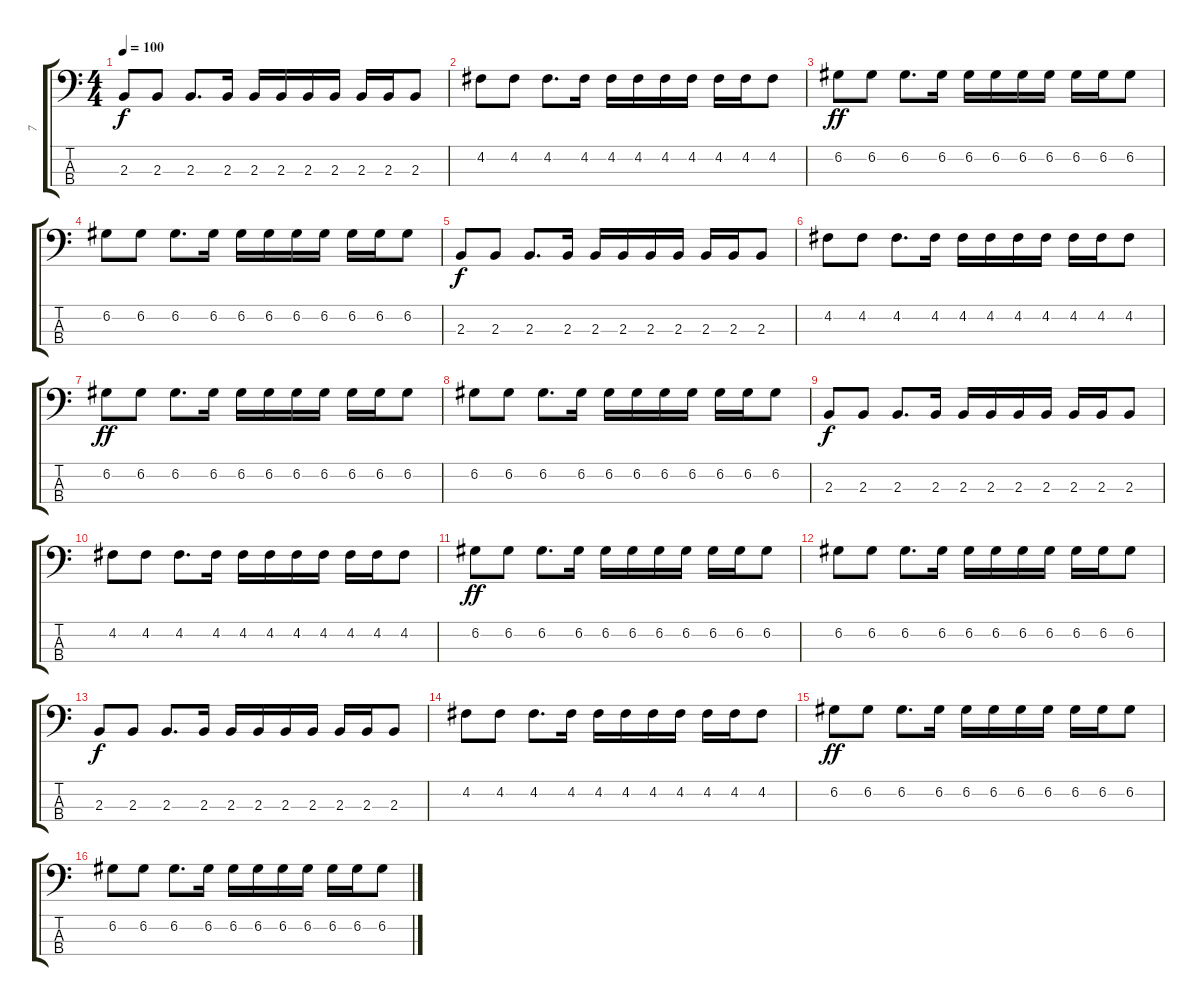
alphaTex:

\track ("7" "7") {instrument electricbassfinger}
\staff {score tabs}
\tuning (G2 D2 A1 E1) {hide}
\ts (4 4)
\tempo 100
\clef f4
\ks c
2.3.8{dy f} 2.3.8 2.3.8{d} 2.3.16 2.3.16 2.3.16 2.3.16 2.3.16 2.3.16 2.3.16 2.3.8 |
4.2.8 4.2.8 4.2.8{d} 4.2.16 4.2.16 4.2.16 4.2.16 4.2.16 4.2.16 4.2.16 4.2.8 |
6.2.8{dy ff} 6.2.8 6.2.8{d} 6.2.16 6.2.16 6.2.16 6.2.16 6.2.16 6.2.16 6.2.16 6.2.8 |
6.2.8 6.2.8 6.2.8{d} 6.2.16 6.2.16 6.2.16 6.2.16 6.2.16 6.2.16 6.2.16 6.2.8 |
2.3.8{dy f} 2.3.8 2.3.8{d} 2.3.16 2.3.16 2.3.16 2.3.16 2.3.16 2.3.16 2.3.16 2.3.8 |
4.2.8 4.2.8 4.2.8{d} 4.2.16 4.2.16 4.2.16 4.2.16 4.2.16 4.2.16 4.2.16 4.2.8 |
6.2.8{dy ff} 6.2.8 6.2.8{d} 6.2.16 6.2.16 6.2.16 6.2.16 6.2.16 6.2.16 6.2.16 6.2.8 |
6.2.8 6.2.8 6.2.8{d} 6.2.16 6.2.16 6.2.16 6.2.16 6.2.16 6.2.16 6.2.16 6.2.8 |
2.3.8{dy f} 2.3.8 2.3.8{d} 2.3.16 2.3.16 2.3.16 2.3.16 2.3.16 2.3.16 2.3.16 2.3.8 |
4.2.8 4.2.8 4.2.8{d} 4.2.16 4.2.16 4.2.16 4.2.16 4.2.16 4.2.16 4.2.16 4.2.8 |
6.2.8{dy ff} 6.2.8 6.2.8{d} 6.2.16 6.2.16 6.2.16 6.2.16 6.2.16 6.2.16 6.2.16 6.2.8 |
6.2.8 6.2.8 6.2.8{d} 6.2.16 6.2.16 6.2.16 6.2.16 6.2.16 6.2.16 6.2.16 6.2.8 |
2.3.8{dy f} 2.3.8 2.3.8{d} 2.3.16 2.3.16 2.3.16 2.3.16 2.3.16 2.3.16 2.3.16 2.3.8 |
4.2.8 4.2.8 4.2.8{d} 4.2.16 4.2.16 4.2.16 4.2.16 4.2.16 4.2.16 4.2.16 4.2.8 |
6.2.8{dy ff} 6.2.8 6.2.8{d} 6.2.16 6.2.16 6.2.16 6.2.16 6.2.16 6.2.16 6.2.16 6.2.8 |
6.2.8 6.2.8 6.2.8{d} 6.2.16 6.2.16 6.2.16 6.2.16 6.2.16 6.2.16 6.2.16 6.2.8
